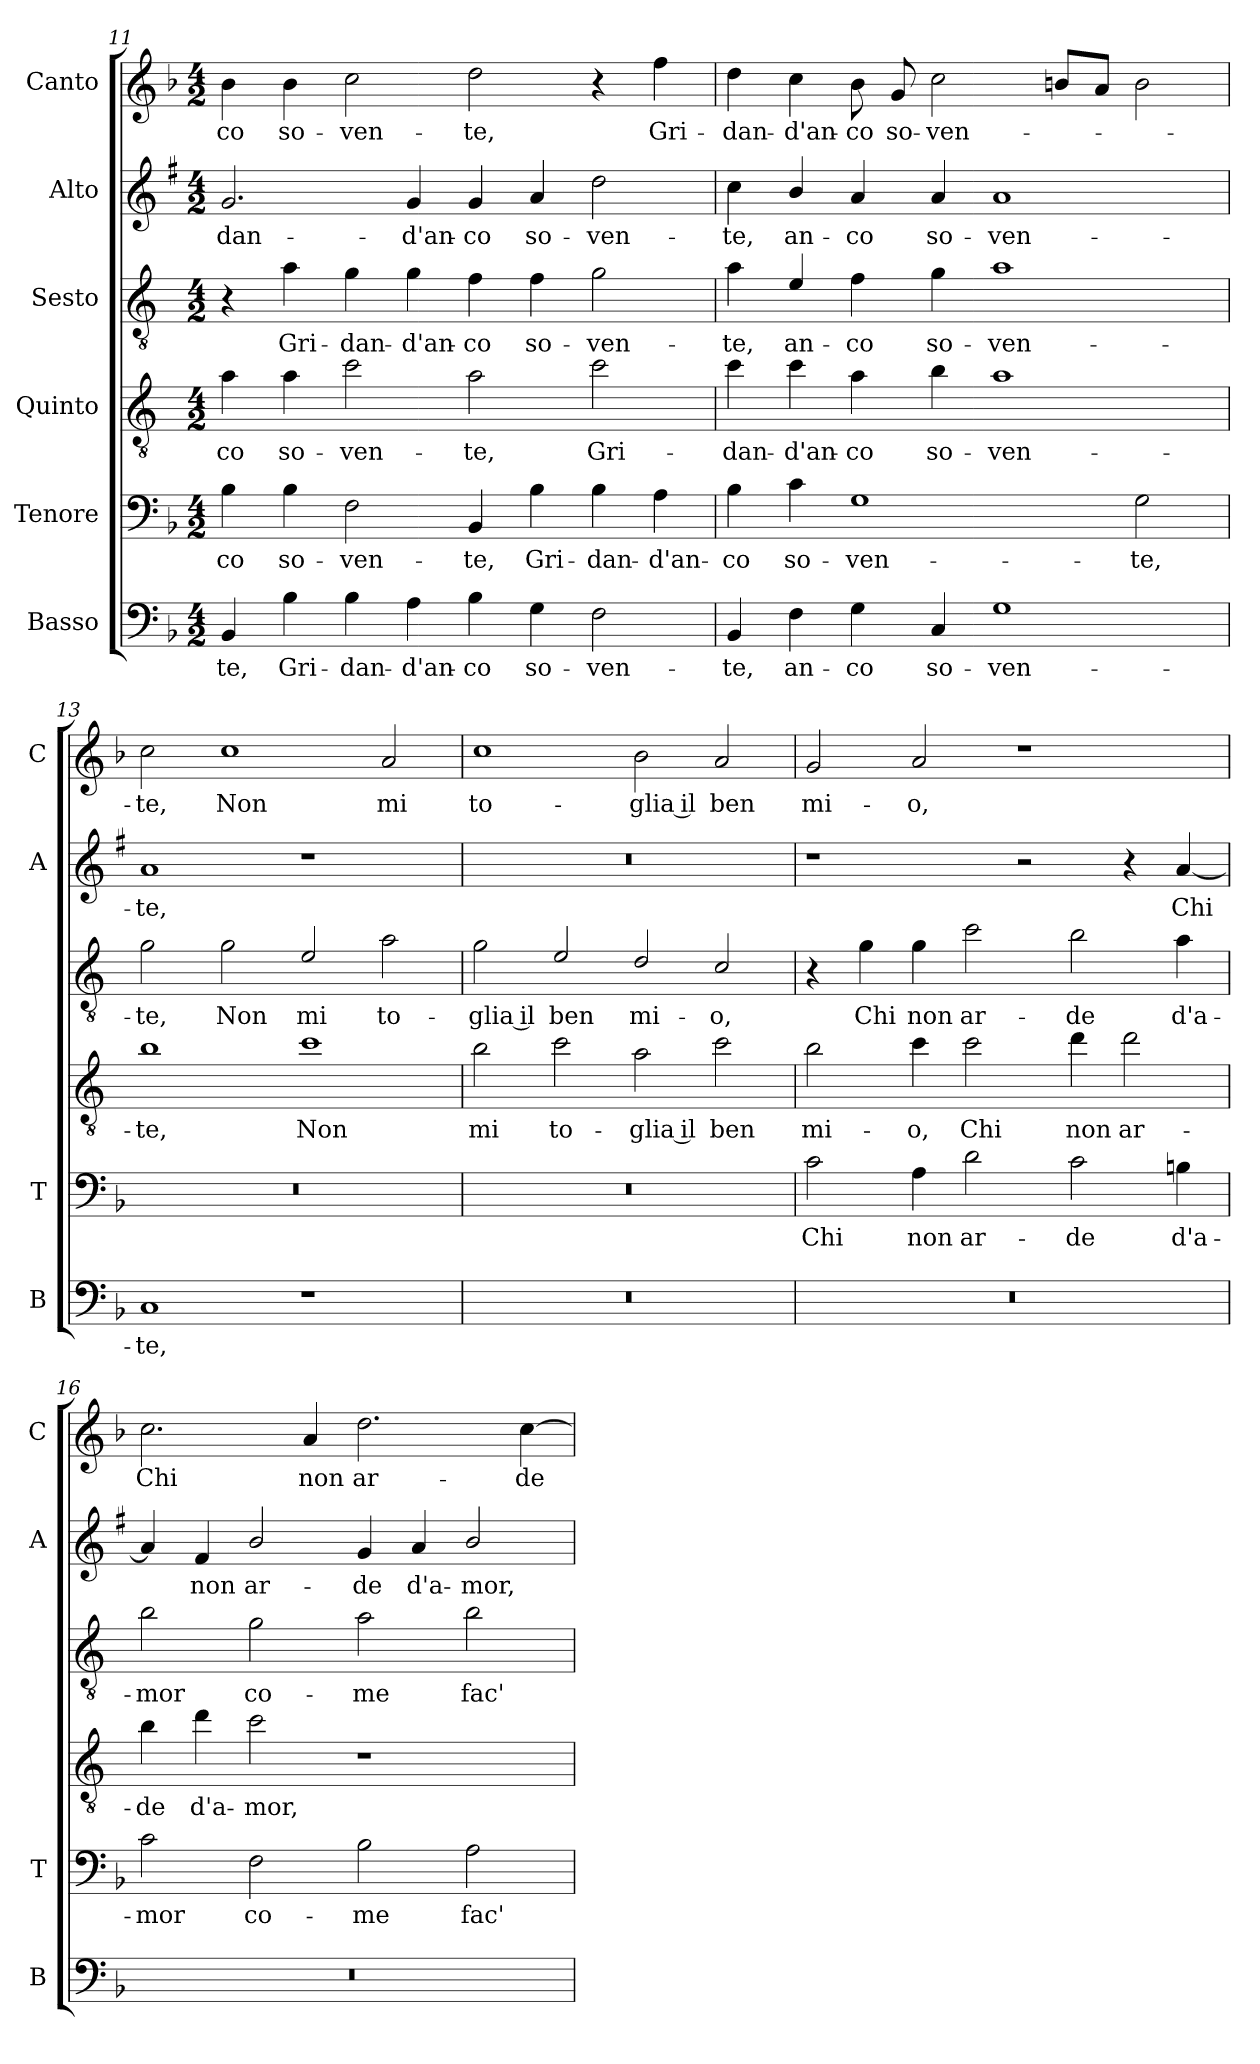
**kern	**text	**kern	**text	**kern	**text	**kern	**text	**kern	**text	**kern	**text
*part6	*part6	*part5	*part5	*part4	*part4	*part3	*part3	*part2	*part2	*part1	*part1
*staff6	*staff6	*staff5	*staff5	*staff4	*staff4	*staff3	*staff3	*staff2	*staff2	*staff1	*staff1
*I"Basso	*	*I"Tenore	*	*I"Quinto	*	*I"Sesto	*	*I"Alto	*	*I"Canto	*
*I'B	*	*I'T	*	*	*	*	*	*I'A	*	*I'C	*
*clefF4	*	*clefF4	*	*clefGv2	*	*clefGv2	*	*clefG2	*	*clefG2	*
*	*	*	*	*ITrd4c7	*	*ITrd4c7	*	*ITrd1c2	*	*	*
*k[b-]	*	*k[b-]	*	*k[b-]	*	*k[b-]	*	*k[b-]	*	*k[b-]	*
*F:	*	*F:	*	*F:	*	*F:	*	*F:	*	*F:	*
*M4/2	*	*M4/2	*	*M4/2	*	*M4/2	*	*M4/2	*	*M4/2	*
=11	=11	=11	=11	=11	=11	=11	=11	=11	=11	=11	=11
!	!LO:LY:b	!	!LO:LY:b	!	!LO:LY:b	!	!	!	!LO:LY:b	!	!LO:LY:b
4BB-/	-te,	4B-\	-co	4d\	-co	4r	.	2.f/	-dan-	4b-\	-co
!	!LO:LY:b	!	!LO:LY:b	!	!LO:LY:b	!	!LO:LY:b	!	!	!	!LO:LY:b
4B-\	Gri-	4B-\	so-	4d\	so-	4d\	Gri-	.	.	4b-\	so-
!	!LO:LY:b	!	!LO:LY:b	!	!LO:LY:b	!	!LO:LY:b	!	!	!	!LO:LY:b
4B-\	-dan-	2F\	-ven-	2f\	-ven-	4c\	-dan-	.	.	2cc\	-ven-
!	!LO:LY:b	!	!	!	!	!	!LO:LY:b	!	!LO:LY:b	!	!
4A\	-d'an-	.	.	.	.	4c\	-d'an-	4f/	-d'an-	.	.
!	!LO:LY:b	!	!LO:LY:b	!	!LO:LY:b	!	!LO:LY:b	!	!LO:LY:b	!	!LO:LY:b
4B-\	-co	4BB-/	-te,	2d\	-te,	4B-\	-co	4f/	-co	2dd\	-te,
!	!LO:LY:b	!	!LO:LY:b	!	!	!	!LO:LY:b	!	!LO:LY:b	!	!
4G\	so-	4B-\	Gri-	.	.	4B-\	so-	4g/	so-	.	.
!	!LO:LY:b	!	!LO:LY:b	!	!LO:LY:b	!	!LO:LY:b	!	!LO:LY:b	!	!
2F\	-ven-	4B-\	-dan-	2f\	Gri-	2c\	-ven-	2cc\	-ven-	4r	.
!	!	!	!LO:LY:b	!	!	!	!	!	!	!	!LO:LY:b
.	.	4A\	-d'an-	.	.	.	.	.	.	4ff\	Gri-
!!LO:LB:g=z
=12	=12	=12	=12	=12	=12	=12	=12	=12	=12	=12	=12
!	!LO:LY:b	!	!LO:LY:b	!	!LO:LY:b	!	!LO:LY:b	!	!LO:LY:b	!	!LO:LY:b
4BB-/	-te,	4B-\	-co	4f\	-dan-	4d\	-te,	4b-\	-te,	4dd\	-dan-
!	!LO:LY:b	!	!LO:LY:b	!	!LO:LY:b	!	!LO:LY:b	!	!LO:LY:b	!	!LO:LY:b
4F\	an-	4c\	so-	4f\	-d'an-	4A/	an-	4a/	an-	4cc\	-d'an-
!	!LO:LY:b	!	!LO:LY:b	!	!LO:LY:b	!	!LO:LY:b	!	!LO:LY:b	!	!LO:LY:b
4G\	-co	1G	-ven-	4d\	-co	4B-\	-co	4g/	-co	8b-\	-co
!	!	!	!	!	!	!	!	!	!	!	!LO:LY:b
.	.	.	.	.	.	.	.	.	.	8g/	so-
!	!LO:LY:b	!	!	!	!LO:LY:b	!	!LO:LY:b	!	!LO:LY:b	!	!LO:LY:b
4C/	so-	.	.	4e\	so-	4c\	so-	4g/	so-	2cc\	-ven-
!	!LO:LY:b	!	!	!	!LO:LY:b	!	!LO:LY:b	!	!LO:LY:b	!	!
1G	-ven-	.	.	1d	-ven-	1d	-ven-	1g	-ven-	.	.
.	.	.	.	.	.	.	.	.	.	8bn/L	.
.	.	.	.	.	.	.	.	.	.	8a/J	.
!	!	!	!LO:LY:b	!	!	!	!	!	!	!	!
.	.	2G\	-te,	.	.	.	.	.	.	2b\	.
=13	=13	=13	=13	=13	=13	=13	=13	=13	=13	=13	=13
!	!LO:LY:b	!	!	!	!LO:LY:b	!	!LO:LY:b	!	!LO:LY:b	!	!LO:LY:b
1C	-te,	0r	.	1e	-te,	2c\	-te,	1g	-te,	2cc\	-te,
!	!	!	!	!	!	!	!LO:LY:b	!	!	!	!LO:LY:b
.	.	.	.	.	.	2c\	Non	.	.	1cc	Non
!	!	!	!	!	!LO:LY:b	!	!LO:LY:b	!	!	!	!
1r	.	.	.	1f	Non	2A/	mi	1r	.	.	.
!	!	!	!	!	!	!	!LO:LY:b	!	!	!	!LO:LY:b
.	.	.	.	.	.	2d\	to-	.	.	2a/	mi
=14	=14	=14	=14	=14	=14	=14	=14	=14	=14	=14	=14
!	!	!	!	!	!LO:LY:b	!	!LO:LY:b	!	!	!	!LO:LY:b
0r	.	0r	.	2e\	mi	2c\	-glia il	0r	.	1cc	to-
!	!	!	!	!	!LO:LY:b	!	!LO:LY:b	!	!	!	!
.	.	.	.	2f\	to-	2A/	ben	.	.	.	.
!	!	!	!	!	!LO:LY:b	!	!LO:LY:b	!	!	!	!LO:LY:b
.	.	.	.	2d\	-glia il	2G/	mi-	.	.	2b-\	-glia il
!	!	!	!	!	!LO:LY:b	!	!LO:LY:b	!	!	!	!LO:LY:b
.	.	.	.	2f\	ben	2F/	-o,	.	.	2a/	ben
=15	=15	=15	=15	=15	=15	=15	=15	=15	=15	=15	=15
!	!	!	!LO:LY:b	!	!LO:LY:b	!	!	!	!	!	!LO:LY:b
0r	.	2c\	Chi	2e\	mi-	4r	.	1r	.	2g/	mi-
!	!	!	!	!	!	!	!LO:LY:b	!	!	!	!
.	.	.	.	.	.	4c\	Chi	.	.	.	.
!	!	!	!LO:LY:b	!	!LO:LY:b	!	!LO:LY:b	!	!	!	!LO:LY:b
.	.	4A\	non	4f\	-o,	4c\	non	.	.	2a/	-o,
!	!	!	!LO:LY:b	!	!LO:LY:b	!	!LO:LY:b	!	!	!	!
.	.	2d\	ar-	2f\	Chi	2f\	ar-	.	.	.	.
.	.	.	.	.	.	.	.	2r	.	1r	.
!	!	!	!LO:LY:b	!	!LO:LY:b	!	!LO:LY:b	!	!	!	!
.	.	2c\	-de	4g\	non	2e\	-de	.	.	.	.
!	!	!	!	!	!LO:LY:b	!	!	!	!	!	!
.	.	.	.	2g\	ar-	.	.	4r	.	.	.
!	!	!	!LO:LY:b	!	!	!	!LO:LY:b	!	!LO:LY:b	!	!
.	.	4Bn\	d'a-	.	.	4d\	d'a-	[4g/	Chi	.	.
!!LO:LB:g=z
=16	=16	=16	=16	=16	=16	=16	=16	=16	=16	=16	=16
!	!	!	!LO:LY:b	!	!LO:LY:b	!	!LO:LY:b	!	!	!	!LO:LY:b
0r	.	2c\	-mor	4e\	-de	2e\	-mor	4g/]	.	2.cc\	Chi
!	!	!	!	!	!LO:LY:b	!	!	!	!LO:LY:b	!	!
.	.	.	.	4g\	d'a-	.	.	4e/	non	.	.
!	!	!	!LO:LY:b	!	!LO:LY:b	!	!LO:LY:b	!	!LO:LY:b	!	!
.	.	2F\	co-	2f\	-mor,	2c\	co-	2a/	ar-	.	.
!	!	!	!	!	!	!	!	!	!	!	!LO:LY:b
.	.	.	.	.	.	.	.	.	.	4a/	non
!	!	!	!LO:LY:b	!	!	!	!LO:LY:b	!	!LO:LY:b	!	!LO:LY:b
.	.	2B-\	-me	1r	.	2d\	-me	4f/	-de	2.dd\	ar-
!	!	!	!	!	!	!	!	!	!LO:LY:b	!	!
.	.	.	.	.	.	.	.	4g/	d'a-	.	.
!	!	!	!LO:LY:b	!	!	!	!LO:LY:b	!	!LO:LY:b	!	!
.	.	2A\	fac'	.	.	2e\	fac'	2a/	-mor,	.	.
!	!	!	!	!	!	!	!	!	!	!	!LO:LY:b
.	.	.	.	.	.	.	.	.	.	[4cc\	-de
=	=	=	=	=	=	=	=	=	=	=	=
*-	*-	*-	*-	*-	*-	*-	*-	*-	*-	*-	*-
